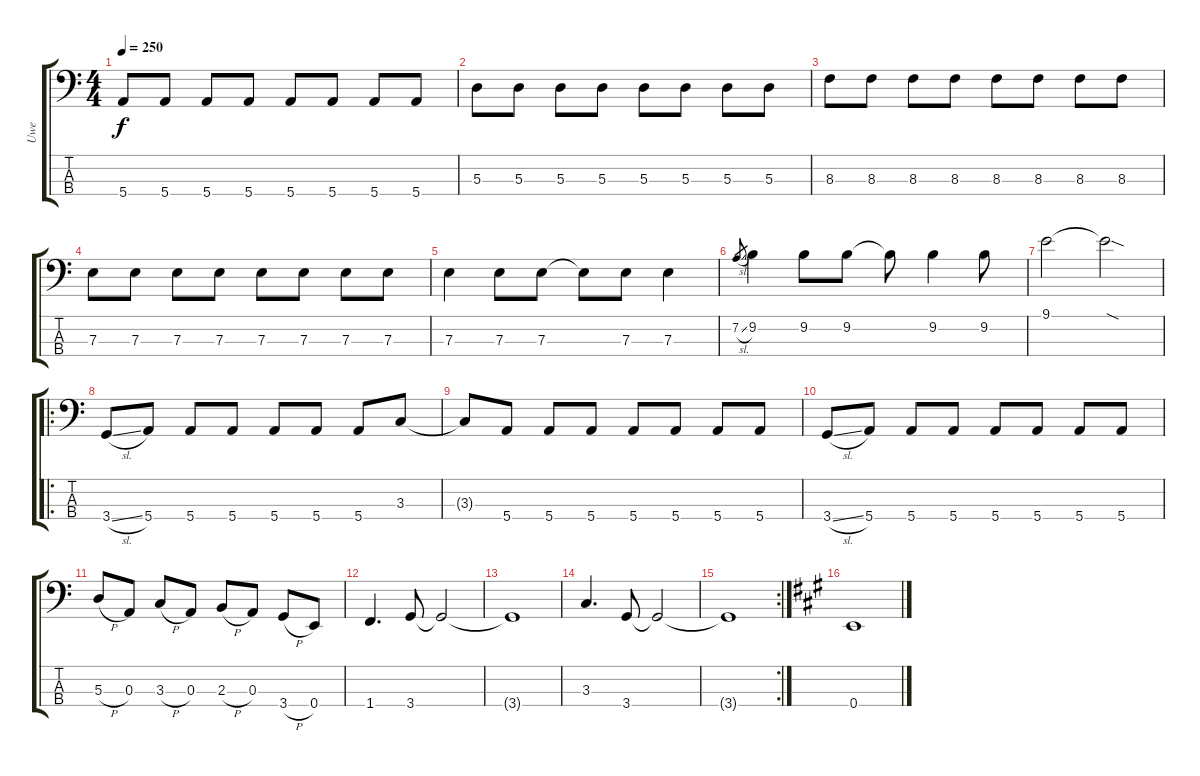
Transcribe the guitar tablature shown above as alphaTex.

\track ("Uwe" "Uwe") {instrument electricbasspick}
\staff {score tabs}
\tuning (G2 D2 A1 E1) {hide}
\ts (4 4)
\tempo 250
\clef f4
\ks c
5.4.8{dy f} 5.4.8 5.4.8 5.4.8 5.4.8 5.4.8 5.4.8 5.4.8 |
5.3.8 5.3.8 5.3.8 5.3.8 5.3.8 5.3.8 5.3.8 5.3.8 |
8.3.8 8.3.8 8.3.8 8.3.8 8.3.8 8.3.8 8.3.8 8.3.8 |
7.3.8 7.3.8 7.3.8 7.3.8 7.3.8 7.3.8 7.3.8 7.3.8 |
7.3.4 7.3.8 7.3.8 7.3{t}.8 7.3.8 7.3.4 |
7.2{sl}.8{gr} 9.2.4 9.2.8 9.2.8 9.2{t}.8 9.2.4 9.2.8 |
9.1.2 9.1{sod t}.2 |
\ro
3.4{sl}.8 5.4.8 5.4.8 5.4.8 5.4.8 5.4.8 5.4.8 3.3.8 |
3.3{t}.8 5.4.8 5.4.8 5.4.8 5.4.8 5.4.8 5.4.8 5.4.8 |
3.4{sl}.8 5.4.8 5.4.8 5.4.8 5.4.8 5.4.8 5.4.8 5.4.8 |
5.3{h}.8 0.3.8 3.3{h}.8 0.3.8 2.3{h}.8 0.3.8 3.4{h}.8 0.4.8 |
1.4.4{d} 3.4.8 3.4{t}.2 |
3.4{t}.1 |
3.3.4{d} 3.4.8 3.4{t}.2 |
\rc 2
3.4{t}.1 |
\ks a
0.4.1
